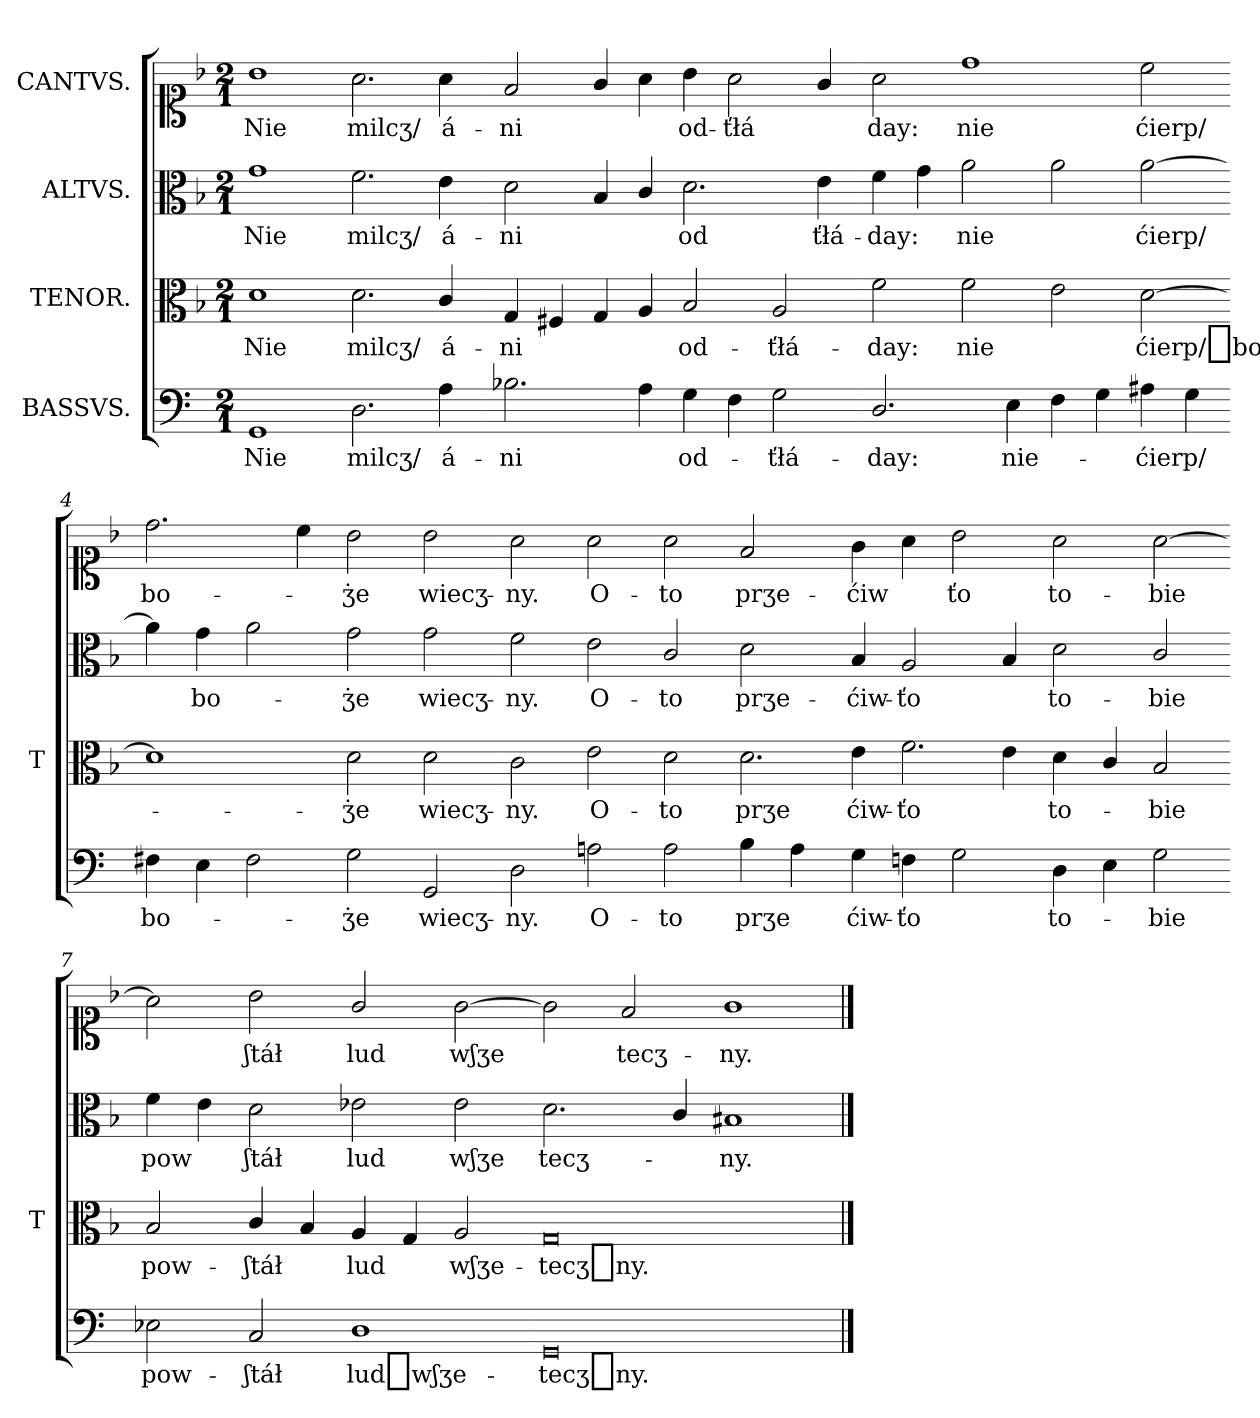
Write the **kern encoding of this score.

**kern	**text	**kern	**text	**kern	**text	**kern	**text
*part4	*part4	*part3	*part3	*part2	*part2	*part1	*part1
*staff4	*staff4	*staff3	*staff3	*staff2	*staff2	*staff1	*staff1
*I"BASSVS.	*	*I"TENOR.	*	*I"ALTVS.	*	*I"CANTVS.	*
*	*	*I'T	*	*	*	*	*
*	*	*clefC3	*	*clefC3	*	*clefC1	*
*	*	*k[b-]	*	*k[b-]	*	*k[b-]	*
*M2/1	*	*M2/1	*	*M2/1	*	*M2/1	*
*MM300	*	*MM300	*	*MM300	*	*MM300	*
=1	=1	=1	=1	=1	=1	=1	=1
1GG	Nie	1d	Nie	1g	Nie	1b-	Nie
2.D	milcʒ/	2.d	milcʒ/	2.f	milcʒ/	2.a	milcʒ/
4A	á-	4c/	á-	4e	á-	4a	á-
=2-	=2-	=2-	=2-	=2-	=2-	=2-	=2-
2.B-	-ni	4G	-ni	2d	-ni	2f	-ni
.	.	4F#X	.	.	.	.	.
.	.	4G	.	4B-	.	4g/	.
4A	.	4A	.	4c/	.	4a	.
4G	od-	2B-	od-	2.d	od	4b-	od-
4F	.	.	.	.	.	2a	-ťłá
2G	ťłá-	2A	-ťłá-	.	.	.	.
.	.	.	.	4e	ťłá-	4g/	.
=3-	=3-	=3-	=3-	=3-	=3-	=3-	=3-
2.D/	-day:	2f	-day:	4f	-day:	2a	day:
.	.	.	.	4g	.	.	.
.	.	2f	nie	2a	nie	1dd	nie
4E	nie-	.	.	.	.	.	.
4F	.	2e	.	2a	.	.	.
4G	.	.	.	.	.	.	.
4A#X	-ćierp/	[2d	ćierp/_bo-	[2a	ćierp/	2cc	ćierp/
4G	.	.	.	.	.	.	.
=4-	=4-	=4-	=4-	=4-	=4-	=4-	=4-
4F#X	bo-	1d]	.	4a]	.	2.dd	bo-
4E	.	.	.	4g	bo-	.	.
2F#	.	.	.	2a	.	.	.
.	.	.	.	.	.	4cc	.
2G	ʒ̇e	2d	-ʒ̇e	2g	ʒ̇e	2b-	ʒ̇e
2GG	wiecʒ-	2d	wiecʒ-	2g	wiecʒ-	2b-	wiecʒ-
=5-	=5-	=5-	=5-	=5-	=5-	=5-	=5-
2D	-ny.	2c	-ny.	2f	-ny.	2a	-ny.
2An	O-	2e	O-	2e	O-	2a	O-
2A	-to	2d	-to	2c/	-to	2a	-to
!	!	!LO:N:vis=2.	!	!	!	!	!
4B-	prʒe	2d	prʒe	2d	prʒe-	2f	prʒe-
4A	.	.	.	.	.	.	.
=6-	=6-	=6-	=6-	=6-	=6-	=6-	=6-
4G	ćiw-	4e	ćiw-	4B-	-ćiw-	4g	-ćiw
!	!	!LO:N:vis=2.	!	!	!	!	!
4Fn	-ťo	2f	-ťo	2A	-ťo	4a	.
2G	.	.	.	.	.	2b-	ťo
.	.	4e	.	4B-	.	.	.
4D	to-	4d	to-	2d	to-	2a	to-
4E	.	4c/	.	.	.	.	.
2G	-bie	2B-	-bie	2c/	-bie	[2a	-bie
=7-	=7-	=7-	=7-	=7-	=7-	=7-	=7-
2E-X	pow-	2B-	pow-	4f	pow	2a]	.
.	.	.	.	4e	.	.	.
2C	-ʃtáł	4c/	-ʃtáł	2d	ʃtáł	2b-	-ʃtáł
.	.	4B-	.	.	.	.	.
1D	lud_wʃʒe-	4A	lud	2e-X	lud	2g/	lud
.	.	4G	.	.	.	.	.
.	.	2A	wʃʒe-	2e-	wʃʒe	[2g	wʃʒe
=8-	=8-	=8-	=8-	=8-	=8-	=8-	=8-
0GG/	tecʒ_ny.	0G/	-tecʒ_ny.	2.d	tecʒ-	2g]	.
.	.	.	.	.	.	2f	tecʒ-
.	.	.	.	4c/	.	.	.
.	.	.	.	1B#X/	-ny.	1g	-ny.
==	==	==	==	==	==	==	==
*-	*-	*-	*-	*-	*-	*-	*-
